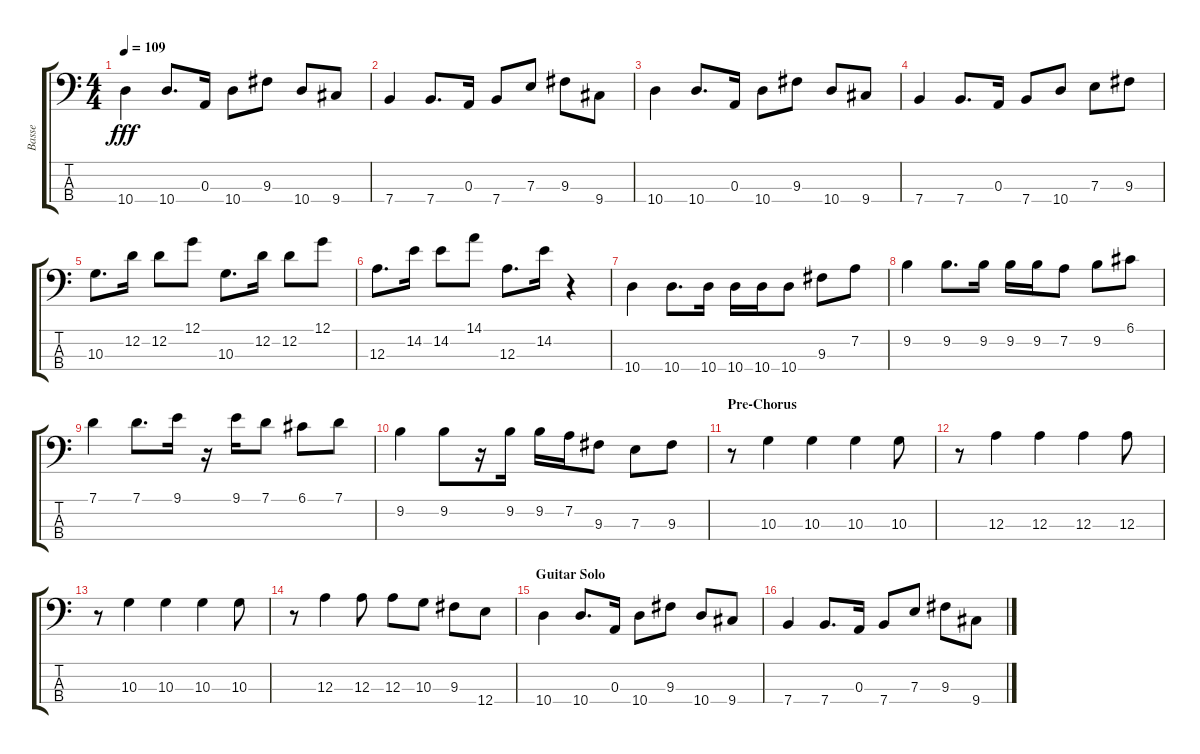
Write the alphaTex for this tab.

\track ("Basse" "Basse") {instrument electricbassfinger}
\staff {score tabs}
\tuning (G2 D2 A1 E1) {hide}
\ts (4 4)
\tempo 109
\clef f4
\ks c
10.4.4{dy fff} 10.4.8{d} 0.3.16 10.4.8 9.3.8 10.4.8 9.4.8 |
7.4.4 7.4.8{d} 0.3.16 7.4.8 7.3.8 9.3.8 9.4.8 |
10.4.4 10.4.8{d} 0.3.16 10.4.8 9.3.8 10.4.8 9.4.8 |
7.4.4 7.4.8{d} 0.3.16 7.4.8 10.4.8 7.3.8 9.3.8 |
10.3.8{d} 12.2.16 12.2.8 12.1.8 10.3.8{d} 12.2.16 12.2.8 12.1.8 |
12.3.8{d} 14.2.16 14.2.8 14.1.8 12.3.8{d} 14.2.16 r.4 |
10.4.4 10.4.8{d} 10.4.16 10.4.16 10.4.16 10.4.8 9.3.8 7.2.8 |
9.2.4 9.2.8{d} 9.2.16 9.2.16 9.2.16 7.2.8 9.2.8 6.1.8 |
7.1.4 7.1.8{d} 9.1.16 r.16 9.1.16 7.1.8 6.1.8 7.1.8 |
9.2.4 9.2.8 r.16 9.2.16 9.2.16 7.2.16 9.3.8 7.3.8 9.3.8 |
\section ("" "Pre-Chorus")
r.8 10.3.4 10.3.4 10.3.4 10.3.8 |
r.8 12.3.4 12.3.4 12.3.4 12.3.8 |
r.8 10.3.4 10.3.4 10.3.4 10.3.8 |
r.8 12.3.4 12.3.8 12.3.8 10.3.8 9.3.8 12.4.8 |
\section ("" "Guitar Solo")
10.4.4 10.4.8{d} 0.3.16 10.4.8 9.3.8 10.4.8 9.4.8 |
7.4.4 7.4.8{d} 0.3.16 7.4.8 7.3.8 9.3.8 9.4.8
